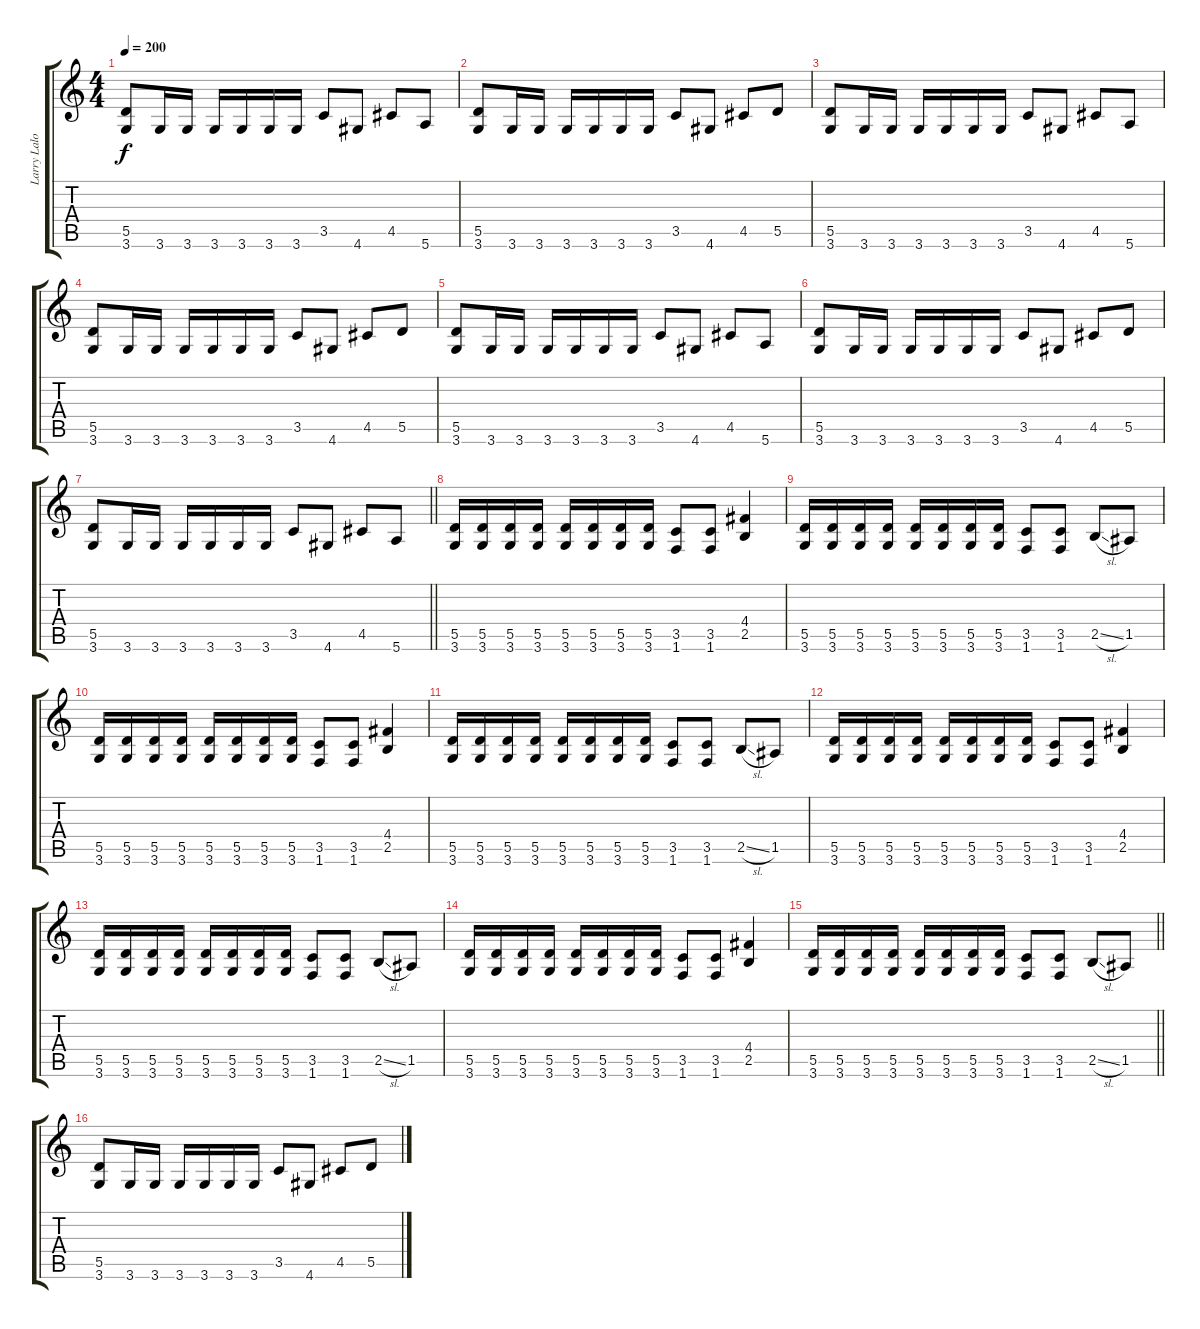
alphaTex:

\track ("Larry Lalonde" "Larry Lalo") {instrument distortionguitar}
\staff {score tabs}
\tuning (E4 B3 G3 D3 A2 E2) {hide}
\ts (4 4)
\tempo 200
\clef g2
\ks c
(5.5 3.6).8{dy f} 3.6.16 3.6.16 3.6.16 3.6.16 3.6.16 3.6.16 3.5.8 4.6.8 4.5.8 5.6.8 |
(5.5 3.6).8 3.6.16 3.6.16 3.6.16 3.6.16 3.6.16 3.6.16 3.5.8 4.6.8 4.5.8 5.5.8 |
(5.5 3.6).8 3.6.16 3.6.16 3.6.16 3.6.16 3.6.16 3.6.16 3.5.8 4.6.8 4.5.8 5.6.8 |
(5.5 3.6).8 3.6.16 3.6.16 3.6.16 3.6.16 3.6.16 3.6.16 3.5.8 4.6.8 4.5.8 5.5.8 |
(5.5 3.6).8 3.6.16 3.6.16 3.6.16 3.6.16 3.6.16 3.6.16 3.5.8 4.6.8 4.5.8 5.6.8 |
(5.5 3.6).8 3.6.16 3.6.16 3.6.16 3.6.16 3.6.16 3.6.16 3.5.8 4.6.8 4.5.8 5.5.8 |
\barLineRight lightlight
(5.5 3.6).8 3.6.16 3.6.16 3.6.16 3.6.16 3.6.16 3.6.16 3.5.8 4.6.8 4.5.8 5.6.8 |
(5.5 3.6).16 (5.5 3.6).16 (5.5 3.6).16 (5.5 3.6).16 (5.5 3.6).16 (5.5 3.6).16 (5.5 3.6).16 (5.5 3.6).16 (3.5 1.6).8 (3.5 1.6).8 (4.4 2.5).4 |
(5.5 3.6).16 (5.5 3.6).16 (5.5 3.6).16 (5.5 3.6).16 (5.5 3.6).16 (5.5 3.6).16 (5.5 3.6).16 (5.5 3.6).16 (3.5 1.6).8 (3.5 1.6).8 2.5{sl}.8 1.5.8 |
(5.5 3.6).16 (5.5 3.6).16 (5.5 3.6).16 (5.5 3.6).16 (5.5 3.6).16 (5.5 3.6).16 (5.5 3.6).16 (5.5 3.6).16 (3.5 1.6).8 (3.5 1.6).8 (4.4 2.5).4 |
(5.5 3.6).16 (5.5 3.6).16 (5.5 3.6).16 (5.5 3.6).16 (5.5 3.6).16 (5.5 3.6).16 (5.5 3.6).16 (5.5 3.6).16 (3.5 1.6).8 (3.5 1.6).8 2.5{sl}.8 1.5.8 |
(5.5 3.6).16 (5.5 3.6).16 (5.5 3.6).16 (5.5 3.6).16 (5.5 3.6).16 (5.5 3.6).16 (5.5 3.6).16 (5.5 3.6).16 (3.5 1.6).8 (3.5 1.6).8 (4.4 2.5).4 |
(5.5 3.6).16 (5.5 3.6).16 (5.5 3.6).16 (5.5 3.6).16 (5.5 3.6).16 (5.5 3.6).16 (5.5 3.6).16 (5.5 3.6).16 (3.5 1.6).8 (3.5 1.6).8 2.5{sl}.8 1.5.8 |
(5.5 3.6).16 (5.5 3.6).16 (5.5 3.6).16 (5.5 3.6).16 (5.5 3.6).16 (5.5 3.6).16 (5.5 3.6).16 (5.5 3.6).16 (3.5 1.6).8 (3.5 1.6).8 (4.4 2.5).4 |
\barLineRight lightlight
(5.5 3.6).16 (5.5 3.6).16 (5.5 3.6).16 (5.5 3.6).16 (5.5 3.6).16 (5.5 3.6).16 (5.5 3.6).16 (5.5 3.6).16 (3.5 1.6).8 (3.5 1.6).8 2.5{sl}.8 1.5.8 |
(5.5 3.6).8 3.6.16 3.6.16 3.6.16 3.6.16 3.6.16 3.6.16 3.5.8 4.6.8 4.5.8 5.5.8
